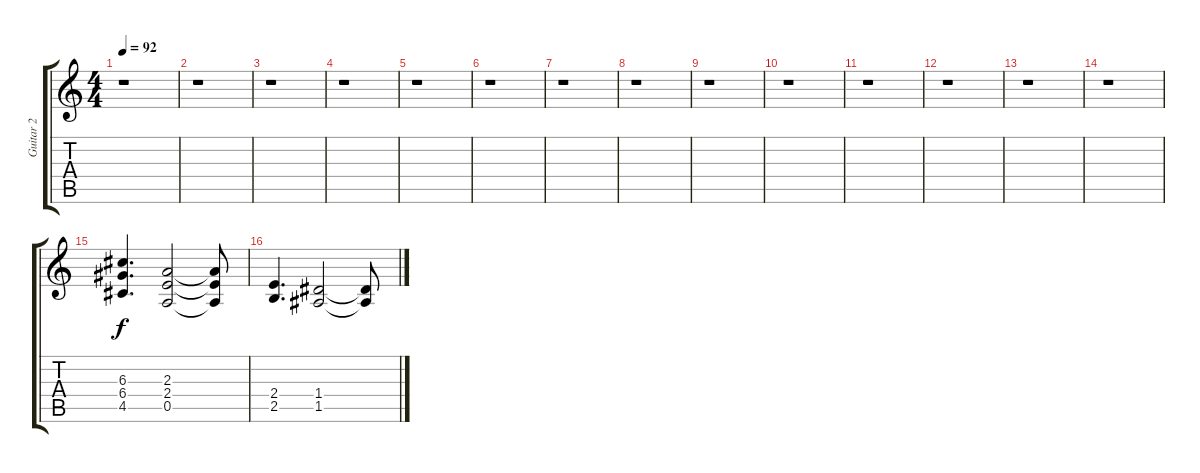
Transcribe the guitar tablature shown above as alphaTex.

\track ("Guitar 2" "Guitar 2") {instrument distortionguitar}
\staff {score tabs}
\tuning (E4 B3 G3 D3 A2 E2) {hide}
\ts (4 4)
\tempo 92
\clef g2
\ks c
r.1{dy f} |
r.1 |
r.1 |
r.1 |
r.1 |
r.1 |
r.1 |
r.1 |
r.1 |
r.1 |
r.1 |
r.1 |
r.1 |
r.1 |
(6.3 6.4 4.5).4{d volume 16} (2.3 2.4 0.5).2 (2.3{t} 2.4{t} 0.5{t}).8 |
(2.4 2.5).4{d} (1.4 1.5).2 (1.4{t} 1.5{t}).8
